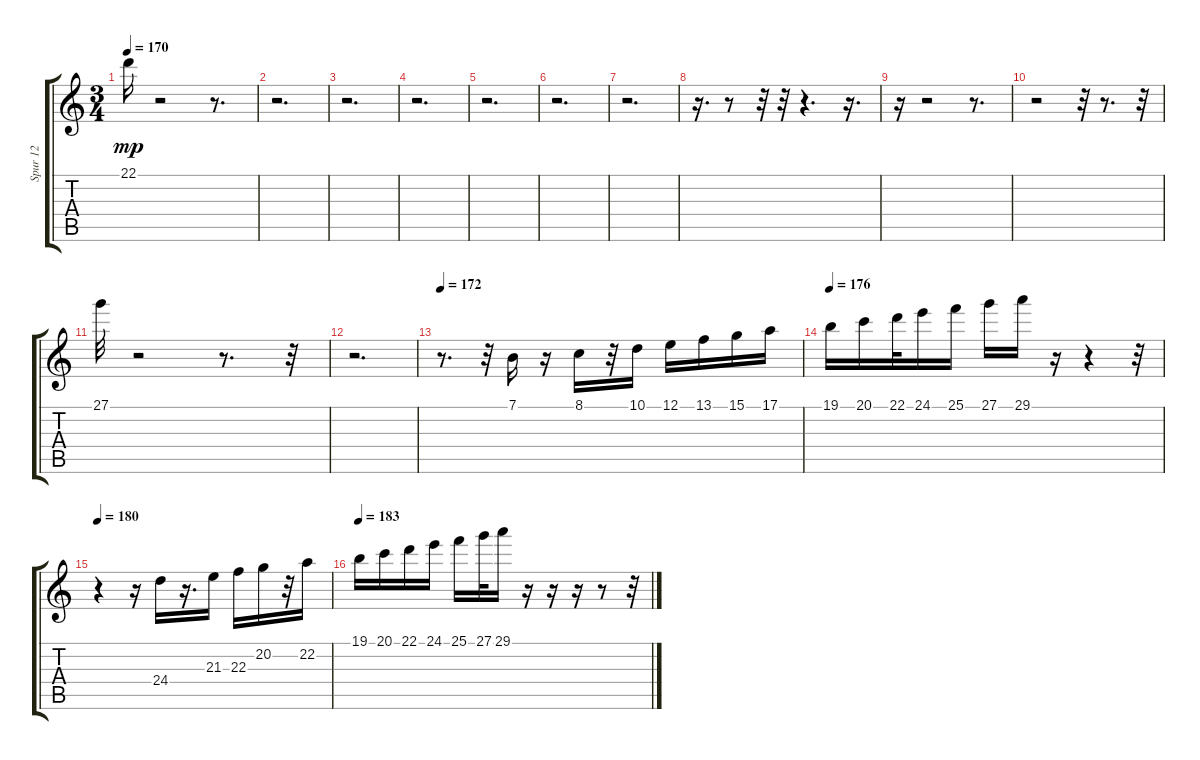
\track ("Spur 12" "Spur 12") {instrument pad1newage}
\staff {score tabs}
\tuning (E4 B3 G3 D3 A2 E2) {hide}
\ts (3 4)
\tempo 170
\clef g2
\ks c
22.1.16{dy mp} r.2 r.8{d} |
r.2{d} |
r.2{d} |
r.2{d} |
r.2{d} |
r.2{d} |
r.2{d} |
r.16{d} r.8 r.32 r.32 r.4{d} r.16{d} |
r.16 r.2 r.8{d} |
r.2 r.32 r.8{d} r.32 |
27.1.32 r.2 r.8{d} r.32 |
r.2{d} |
\tempo 172
r.8{d} r.32 7.1.16 r.16 8.1.16 r.32 10.1.16 12.1.16 13.1.16 15.1.16 17.1.16 |
\tempo 176
19.1.16 20.1.16 22.1.32 24.1.16 25.1.16 27.1.16 29.1.16 r.16 r.4 r.32 |
\tempo 180
r.4 r.16 24.4.16 r.16{d} 21.3.16 22.3.16 20.2.16 r.32 22.2.16 |
\tempo 183
19.1.16 20.1.16 22.1.16 24.1.16 25.1.16 27.1.32 29.1.16 r.16 r.16 r.16 r.8 r.32
